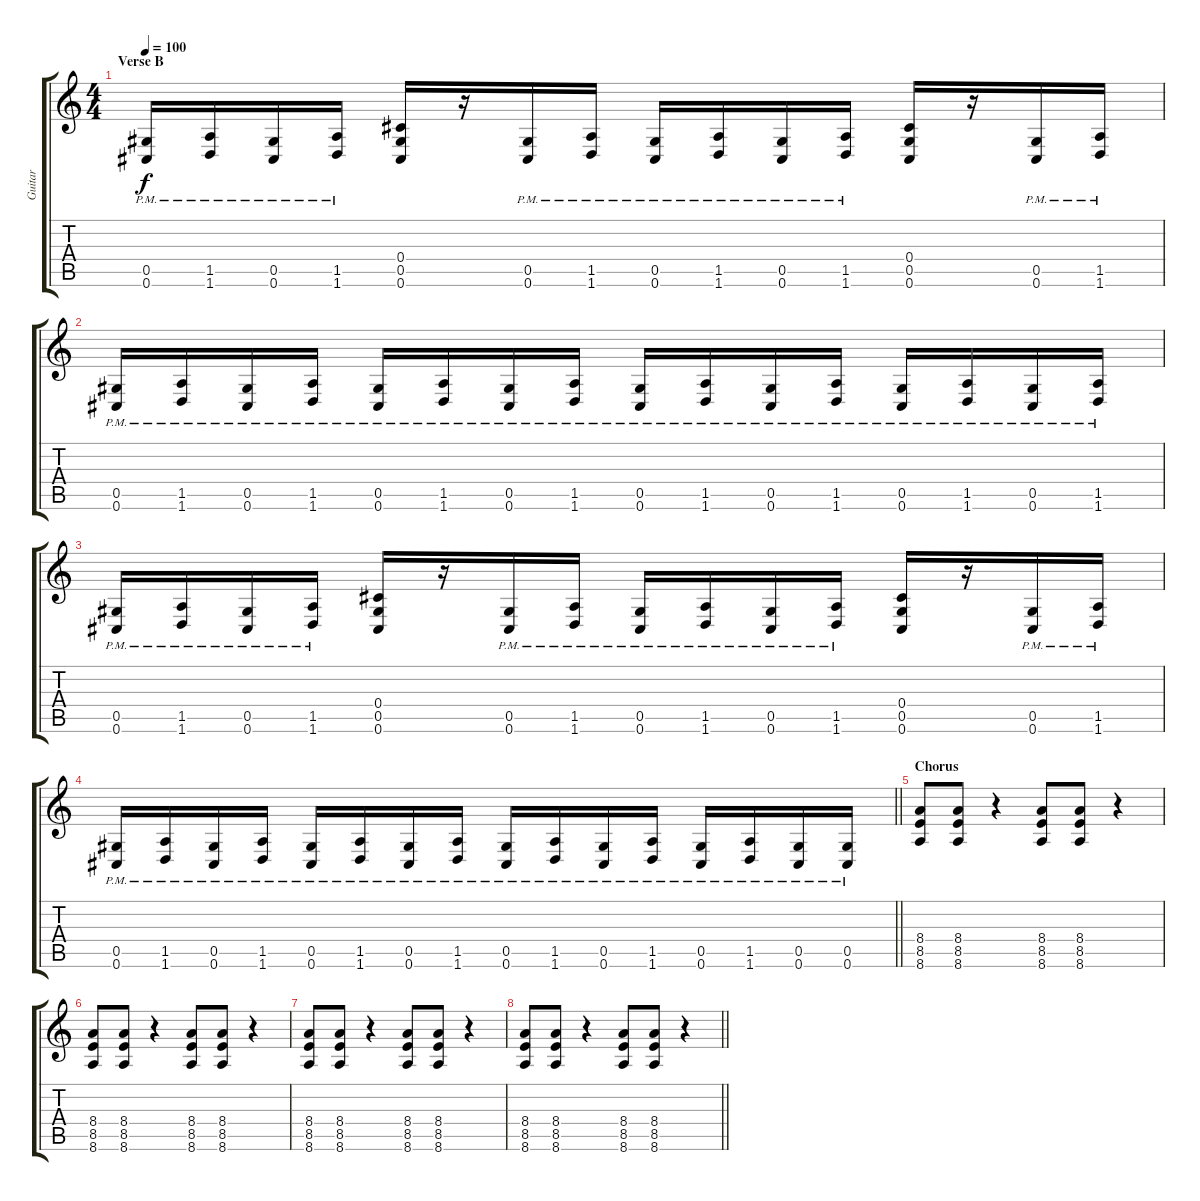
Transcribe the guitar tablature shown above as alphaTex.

\track ("Guitar" "Guitar") {instrument distortionguitar}
\staff {score tabs}
\tuning (Eb4 Bb3 Gb3 Db3 Ab2 Db2) {hide}
\ts (4 4)
\section ("" "Verse B")
\tempo 100
\clef g2
\ks c
(0.5{pm} 0.6{pm}).16{dy f} (1.5{pm} 1.6{pm}).16 (0.5{pm} 0.6{pm}).16 (1.5{pm} 1.6{pm}).16 (0.4 0.5 0.6).16 r.16 (0.5{pm} 0.6{pm}).16 (1.5{pm} 1.6{pm}).16 (0.5{pm} 0.6{pm}).16 (1.5{pm} 1.6{pm}).16 (0.5{pm} 0.6{pm}).16 (1.5{pm} 1.6{pm}).16 (0.4 0.5 0.6).16 r.16 (0.5{pm} 0.6{pm}).16 (1.5{pm} 1.6{pm}).16 |
(0.5{pm} 0.6{pm}).16 (1.5{pm} 1.6{pm}).16 (0.5{pm} 0.6{pm}).16 (1.5{pm} 1.6{pm}).16 (0.5{pm} 0.6{pm}).16 (1.5{pm} 1.6{pm}).16 (0.5{pm} 0.6{pm}).16 (1.5{pm} 1.6{pm}).16 (0.5{pm} 0.6{pm}).16 (1.5{pm} 1.6{pm}).16 (0.5{pm} 0.6{pm}).16 (1.5{pm} 1.6{pm}).16 (0.5{pm} 0.6{pm}).16 (1.5{pm} 1.6{pm}).16 (0.5{pm} 0.6{pm}).16 (1.5{pm} 1.6{pm}).16 |
(0.5{pm} 0.6{pm}).16 (1.5{pm} 1.6{pm}).16 (0.5{pm} 0.6{pm}).16 (1.5{pm} 1.6{pm}).16 (0.4 0.5 0.6).16 r.16 (0.5{pm} 0.6{pm}).16 (1.5{pm} 1.6{pm}).16 (0.5{pm} 0.6{pm}).16 (1.5{pm} 1.6{pm}).16 (0.5{pm} 0.6{pm}).16 (1.5{pm} 1.6{pm}).16 (0.4 0.5 0.6).16 r.16 (0.5{pm} 0.6{pm}).16 (1.5{pm} 1.6{pm}).16 |
\barLineRight lightlight
(0.5{pm} 0.6{pm}).16 (1.5{pm} 1.6{pm}).16 (0.5{pm} 0.6{pm}).16 (1.5{pm} 1.6{pm}).16 (0.5{pm} 0.6{pm}).16 (1.5{pm} 1.6{pm}).16 (0.5{pm} 0.6{pm}).16 (1.5{pm} 1.6{pm}).16 (0.5{pm} 0.6{pm}).16 (1.5{pm} 1.6{pm}).16 (0.5{pm} 0.6{pm}).16 (1.5{pm} 1.6{pm}).16 (0.5{pm} 0.6{pm}).16 (1.5{pm} 1.6{pm}).16 (0.5{pm} 0.6{pm}).16 (0.5{pm} 0.6{pm}).16 |
\section ("" "Chorus")
(8.4 8.5 8.6).8 (8.4 8.5 8.6).8 r.4 (8.4 8.5 8.6).8 (8.4 8.5 8.6).8 r.4 |
(8.4 8.5 8.6).8 (8.4 8.5 8.6).8 r.4 (8.4 8.5 8.6).8 (8.4 8.5 8.6).8 r.4 |
(8.4 8.5 8.6).8 (8.4 8.5 8.6).8 r.4 (8.4 8.5 8.6).8 (8.4 8.5 8.6).8 r.4 |
\barLineRight lightlight
(8.4 8.5 8.6).8 (8.4 8.5 8.6).8 r.4 (8.4 8.5 8.6).8 (8.4 8.5 8.6).8 r.4
